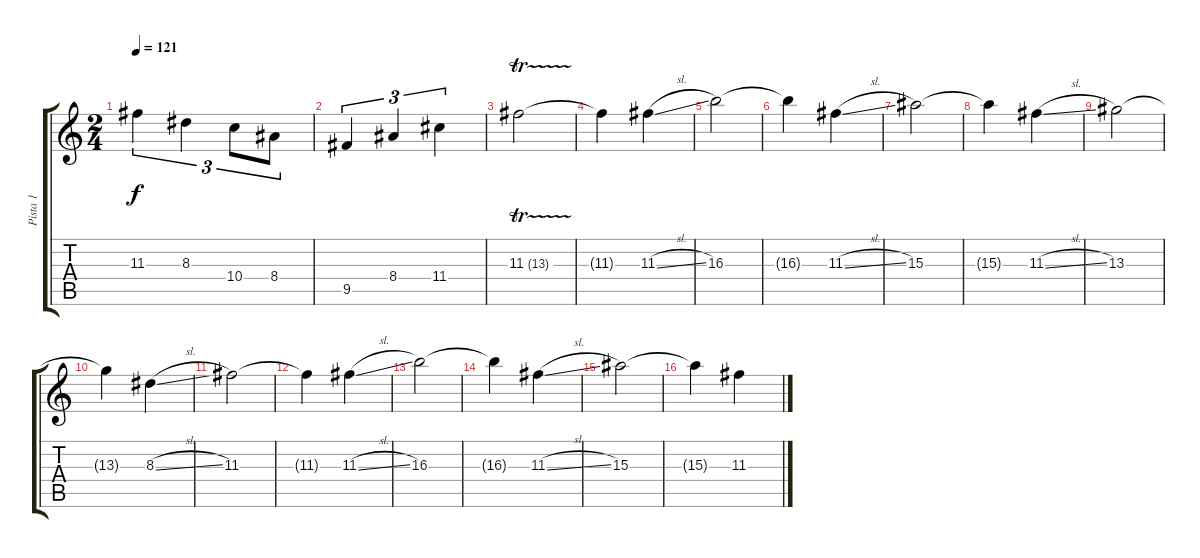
\track ("Pista 1" "Pista 1") {instrument electricguitarjazz}
\staff {score tabs}
\tuning (E4 B3 G3 D3 A2 E2) {hide}
\ts (2 4)
\tempo 121
\clef g2
\ks c
11.3.4{tu (3 2) dy f} 8.3.4{tu (3 2)} 10.4.8{tu (3 2)} 8.4.8{tu (3 2)} |
9.5.4{tu (3 2)} 8.4.4{tu (3 2)} 11.4.4{tu (3 2)} |
11.3{tr (13 32)}.2 |
\section ("" "")
11.3{t}.4 11.3{sl}.4 |
16.3.2 |
16.3{t}.4 11.3{sl}.4 |
15.3.2 |
15.3{t}.4 11.3{sl}.4 |
13.3.2 |
13.3{t}.4 8.3{sl}.4 |
11.3.2 |
11.3{t}.4 11.3{sl}.4 |
16.3.2 |
16.3{t}.4 11.3{sl}.4 |
15.3.2 |
15.3{t}.4 11.3{sl}.4
